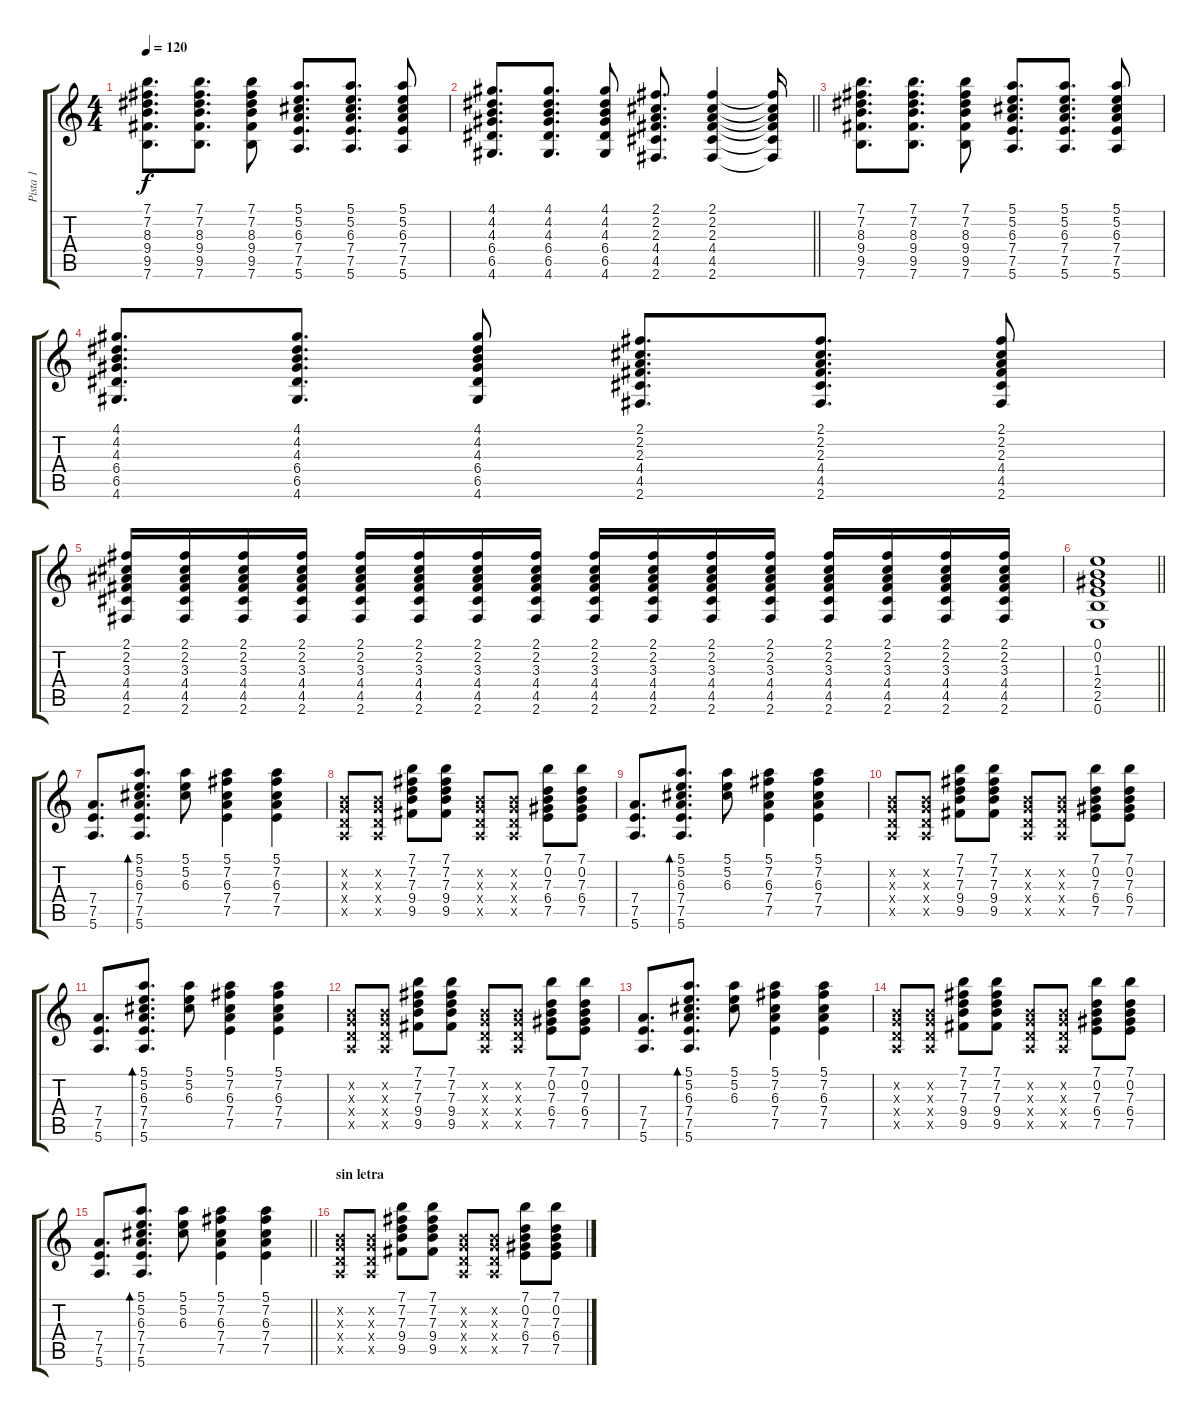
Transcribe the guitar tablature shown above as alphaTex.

\track ("Pista 1" "Pista 1") {instrument acousticguitarsteel}
\staff {score tabs}
\tuning (E4 B3 G3 D3 A2 E2) {hide}
\ts (4 4)
\tempo 120
\clef g2
\ks c
(7.1 7.2 8.3 9.4 9.5 7.6).8{d dy f} (7.1 7.2 8.3 9.4 9.5 7.6).8{d} (7.1 7.2 8.3 9.4 9.5 7.6).8 (5.1 5.2 6.3 7.4 7.5 5.6).8{d} (5.1 5.2 6.3 7.4 7.5 5.6).8{d} (5.1 5.2 6.3 7.4 7.5 5.6).8 |
\barLineRight lightlight
(4.1 4.2 4.3 6.4 6.5 4.6).8{d} (4.1 4.2 4.3 6.4 6.5 4.6).8{d} (4.1 4.2 4.3 6.4 6.5 4.6).8 (2.1 2.2 2.3 4.4 4.5 2.6).8{d} (2.1 2.2 2.3 4.4 4.5 2.6).4 (2.1{t} 2.2{t} 2.3{t} 4.4{t} 4.5{t} 2.6{t}).16 |
(7.1 7.2 8.3 9.4 9.5 7.6).8{d} (7.1 7.2 8.3 9.4 9.5 7.6).8{d} (7.1 7.2 8.3 9.4 9.5 7.6).8 (5.1 5.2 6.3 7.4 7.5 5.6).8{d} (5.1 5.2 6.3 7.4 7.5 5.6).8{d} (5.1 5.2 6.3 7.4 7.5 5.6).8 |
(4.1 4.2 4.3 6.4 6.5 4.6).8{d} (4.1 4.2 4.3 6.4 6.5 4.6).8{d} (4.1 4.2 4.3 6.4 6.5 4.6).8 (2.1 2.2 2.3 4.4 4.5 2.6).8{d} (2.1 2.2 2.3 4.4 4.5 2.6).8{d} (2.1 2.2 2.3 4.4 4.5 2.6).8 |
(2.1 2.2 3.3 4.4 4.5 2.6).16 (2.1 2.2 3.3 4.4 4.5 2.6).16 (2.1 2.2 3.3 4.4 4.5 2.6).16 (2.1 2.2 3.3 4.4 4.5 2.6).16 (2.1 2.2 3.3 4.4 4.5 2.6).16 (2.1 2.2 3.3 4.4 4.5 2.6).16 (2.1 2.2 3.3 4.4 4.5 2.6).16 (2.1 2.2 3.3 4.4 4.5 2.6).16 (2.1 2.2 3.3 4.4 4.5 2.6).16 (2.1 2.2 3.3 4.4 4.5 2.6).16 (2.1 2.2 3.3 4.4 4.5 2.6).16 (2.1 2.2 3.3 4.4 4.5 2.6).16 (2.1 2.2 3.3 4.4 4.5 2.6).16 (2.1 2.2 3.3 4.4 4.5 2.6).16 (2.1 2.2 3.3 4.4 4.5 2.6).16 (2.1 2.2 3.3 4.4 4.5 2.6).16 |
\barLineRight lightlight
(0.1 0.2 1.3 2.4 2.5 0.6).1 |
\section ("" "")
(7.4 7.5 5.6).8{d} (5.1 5.2 6.3 7.4 7.5 5.6).8{d bd 120} (5.1 5.2 6.3).8 (5.1 7.2 6.3 7.4 7.5).4 (5.1 7.2 6.3 7.4 7.5).4 |
(0.2{x} 0.3{x} 0.4{x} 0.5{x}).8 (0.2{x} 0.3{x} 0.4{x} 0.5{x}).8 (7.1 7.2 7.3 9.4 9.5).8 (7.1 7.2 7.3 9.4 9.5).8 (0.2{x} 0.3{x} 0.4{x} 0.5{x}).8 (0.2{x} 0.3{x} 0.4{x} 0.5{x}).8 (7.1 0.2 7.3 6.4 7.5).8 (7.1 0.2 7.3 6.4 7.5).8 |
(7.4 7.5 5.6).8{d} (5.1 5.2 6.3 7.4 7.5 5.6).8{d bd 120} (5.1 5.2 6.3).8 (5.1 7.2 6.3 7.4 7.5).4 (5.1 7.2 6.3 7.4 7.5).4 |
(0.2{x} 0.3{x} 0.4{x} 0.5{x}).8 (0.2{x} 0.3{x} 0.4{x} 0.5{x}).8 (7.1 7.2 7.3 9.4 9.5).8 (7.1 7.2 7.3 9.4 9.5).8 (0.2{x} 0.3{x} 0.4{x} 0.5{x}).8 (0.2{x} 0.3{x} 0.4{x} 0.5{x}).8 (7.1 0.2 7.3 6.4 7.5).8 (7.1 0.2 7.3 6.4 7.5).8 |
(7.4 7.5 5.6).8{d} (5.1 5.2 6.3 7.4 7.5 5.6).8{d bd 120} (5.1 5.2 6.3).8 (5.1 7.2 6.3 7.4 7.5).4 (5.1 7.2 6.3 7.4 7.5).4 |
(0.2{x} 0.3{x} 0.4{x} 0.5{x}).8 (0.2{x} 0.3{x} 0.4{x} 0.5{x}).8 (7.1 7.2 7.3 9.4 9.5).8 (7.1 7.2 7.3 9.4 9.5).8 (0.2{x} 0.3{x} 0.4{x} 0.5{x}).8 (0.2{x} 0.3{x} 0.4{x} 0.5{x}).8 (7.1 0.2 7.3 6.4 7.5).8 (7.1 0.2 7.3 6.4 7.5).8 |
(7.4 7.5 5.6).8{d} (5.1 5.2 6.3 7.4 7.5 5.6).8{d bd 120} (5.1 5.2 6.3).8 (5.1 7.2 6.3 7.4 7.5).4 (5.1 7.2 6.3 7.4 7.5).4 |
(0.2{x} 0.3{x} 0.4{x} 0.5{x}).8 (0.2{x} 0.3{x} 0.4{x} 0.5{x}).8 (7.1 7.2 7.3 9.4 9.5).8 (7.1 7.2 7.3 9.4 9.5).8 (0.2{x} 0.3{x} 0.4{x} 0.5{x}).8 (0.2{x} 0.3{x} 0.4{x} 0.5{x}).8 (7.1 0.2 7.3 6.4 7.5).8 (7.1 0.2 7.3 6.4 7.5).8 |
\barLineRight lightlight
(7.4 7.5 5.6).8{d} (5.1 5.2 6.3 7.4 7.5 5.6).8{d bd 120} (5.1 5.2 6.3).8 (5.1 7.2 6.3 7.4 7.5).4 (5.1 7.2 6.3 7.4 7.5).4 |
\section ("" "sin letra")
(0.2{x} 0.3{x} 0.4{x} 0.5{x}).8 (0.2{x} 0.3{x} 0.4{x} 0.5{x}).8 (7.1 7.2 7.3 9.4 9.5).8 (7.1 7.2 7.3 9.4 9.5).8 (0.2{x} 0.3{x} 0.4{x} 0.5{x}).8 (0.2{x} 0.3{x} 0.4{x} 0.5{x}).8 (7.1 0.2 7.3 6.4 7.5).8 (7.1 0.2 7.3 6.4 7.5).8
